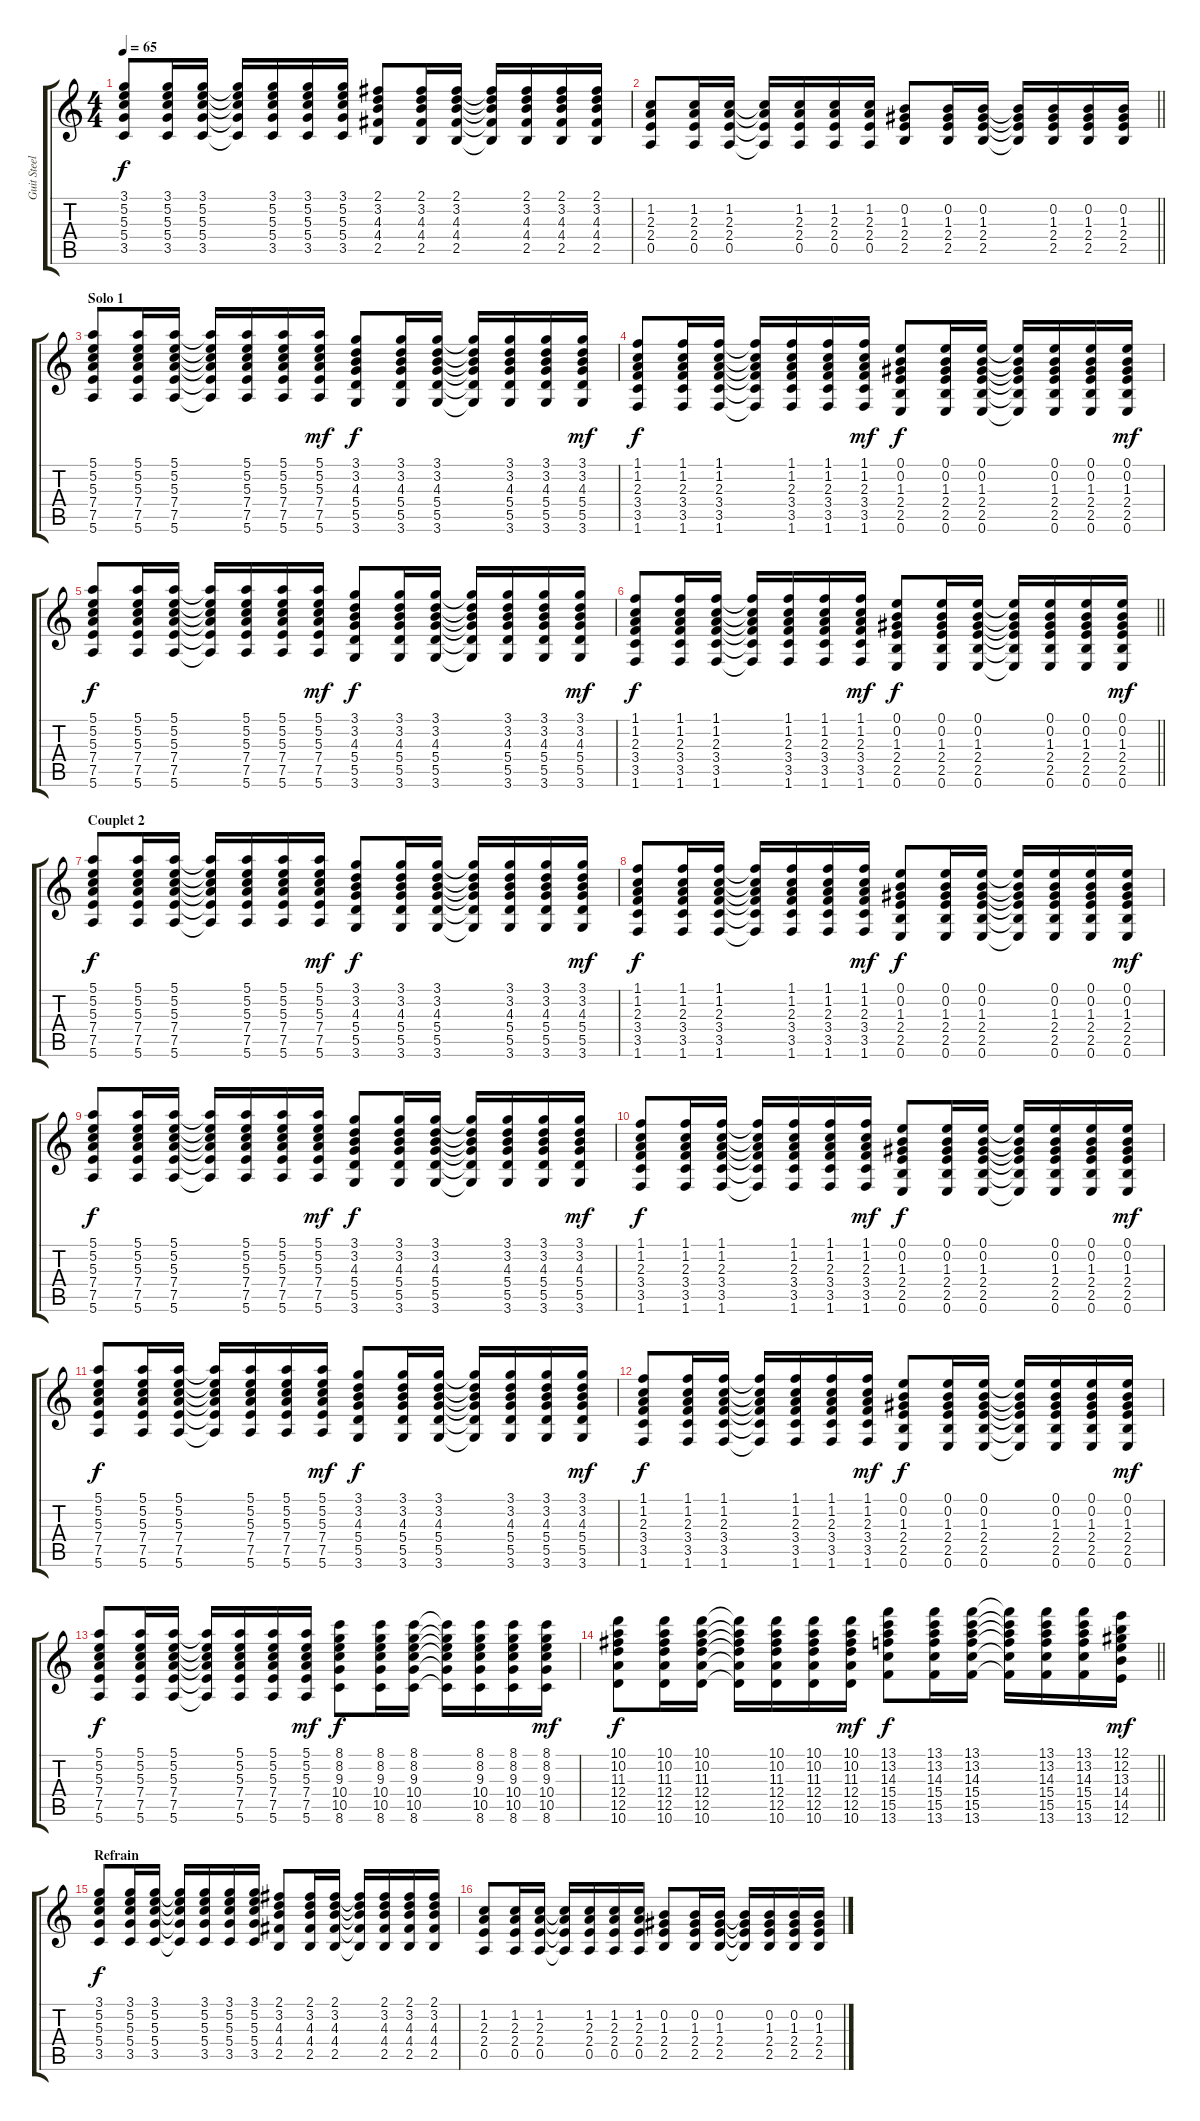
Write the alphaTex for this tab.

\track ("Guit Steel (12c)" "Guit Steel") {instrument acousticguitarsteel}
\staff {score tabs}
\tuning (E4 B3 G3 D3 A2 E2) {hide}
\ts (4 4)
\tempo 65
\clef g2
\ks c
(3.1 5.2 5.3 5.4 3.5).8{dy f} (3.1 5.2 5.3 5.4 3.5).16 (3.1 5.2 5.3 5.4 3.5).16 (3.1{t} 5.2{t} 5.3{t} 5.4{t} 3.5{t}).16 (3.1 5.2 5.3 5.4 3.5).16 (3.1 5.2 5.3 5.4 3.5).16 (3.1 5.2 5.3 5.4 3.5).16 (2.1 3.2 4.3 4.4 2.5).8 (2.1 3.2 4.3 4.4 2.5).16 (2.1 3.2 4.3 4.4 2.5).16 (2.1{t} 3.2{t} 4.3{t} 4.4{t} 2.5{t}).16 (2.1 3.2 4.3 4.4 2.5).16 (2.1 3.2 4.3 4.4 2.5).16 (2.1 3.2 4.3 4.4 2.5).16 |
\barLineRight lightlight
(1.2 2.3 2.4 0.5).8 (1.2 2.3 2.4 0.5).16 (1.2 2.3 2.4 0.5).16 (1.2{t} 2.3{t} 2.4{t} 0.5{t}).16 (1.2 2.3 2.4 0.5).16 (1.2 2.3 2.4 0.5).16 (1.2 2.3 2.4 0.5).16 (0.2 1.3 2.4 2.5).8 (0.2 1.3 2.4 2.5).16 (0.2 1.3 2.4 2.5).16 (0.2{t} 1.3{t} 2.4{t} 2.5{t}).16 (0.2 1.3 2.4 2.5).16 (0.2 1.3 2.4 2.5).16 (0.2 1.3 2.4 2.5).16 |
\section ("" "Solo 1")
(5.1 5.2 5.3 7.4 7.5 5.6).8 (5.1 5.2 5.3 7.4 7.5 5.6).16 (5.1 5.2 5.3 7.4 7.5 5.6).16 (5.1{t} 5.2{t} 5.3{t} 7.4{t} 7.5{t} 5.6{t}).16 (5.1 5.2 5.3 7.4 7.5 5.6).16 (5.1 5.2 5.3 7.4 7.5 5.6).16 (5.1 5.2 5.3 7.4 7.5 5.6).16{dy mf} (3.1 3.2 4.3 5.4 5.5 3.6).8{dy f} (3.1 3.2 4.3 5.4 5.5 3.6).16 (3.1 3.2 4.3 5.4 5.5 3.6).16 (3.1{t} 3.2{t} 4.3{t} 5.4{t} 5.5{t} 3.6{t}).16 (3.1 3.2 4.3 5.4 5.5 3.6).16 (3.1 3.2 4.3 5.4 5.5 3.6).16 (3.1 3.2 4.3 5.4 5.5 3.6).16{dy mf} |
(1.1 1.2 2.3 3.4 3.5 1.6).8{dy f} (1.1 1.2 2.3 3.4 3.5 1.6).16 (1.1 1.2 2.3 3.4 3.5 1.6).16 (1.1{t} 1.2{t} 2.3{t} 3.4{t} 3.5{t} 1.6{t}).16 (1.1 1.2 2.3 3.4 3.5 1.6).16 (1.1 1.2 2.3 3.4 3.5 1.6).16 (1.1 1.2 2.3 3.4 3.5 1.6).16{dy mf} (0.1 0.2 1.3 2.4 2.5 0.6).8{dy f} (0.1 0.2 1.3 2.4 2.5 0.6).16 (0.1 0.2 1.3 2.4 2.5 0.6).16 (0.1{t} 0.2{t} 1.3{t} 2.4{t} 2.5{t} 0.6{t}).16 (0.1 0.2 1.3 2.4 2.5 0.6).16 (0.1 0.2 1.3 2.4 2.5 0.6).16 (0.1 0.2 1.3 2.4 2.5 0.6).16{dy mf} |
(5.1 5.2 5.3 7.4 7.5 5.6).8{dy f} (5.1 5.2 5.3 7.4 7.5 5.6).16 (5.1 5.2 5.3 7.4 7.5 5.6).16 (5.1{t} 5.2{t} 5.3{t} 7.4{t} 7.5{t} 5.6{t}).16 (5.1 5.2 5.3 7.4 7.5 5.6).16 (5.1 5.2 5.3 7.4 7.5 5.6).16 (5.1 5.2 5.3 7.4 7.5 5.6).16{dy mf} (3.1 3.2 4.3 5.4 5.5 3.6).8{dy f} (3.1 3.2 4.3 5.4 5.5 3.6).16 (3.1 3.2 4.3 5.4 5.5 3.6).16 (3.1{t} 3.2{t} 4.3{t} 5.4{t} 5.5{t} 3.6{t}).16 (3.1 3.2 4.3 5.4 5.5 3.6).16 (3.1 3.2 4.3 5.4 5.5 3.6).16 (3.1 3.2 4.3 5.4 5.5 3.6).16{dy mf} |
\barLineRight lightlight
(1.1 1.2 2.3 3.4 3.5 1.6).8{dy f} (1.1 1.2 2.3 3.4 3.5 1.6).16 (1.1 1.2 2.3 3.4 3.5 1.6).16 (1.1{t} 1.2{t} 2.3{t} 3.4{t} 3.5{t} 1.6{t}).16 (1.1 1.2 2.3 3.4 3.5 1.6).16 (1.1 1.2 2.3 3.4 3.5 1.6).16 (1.1 1.2 2.3 3.4 3.5 1.6).16{dy mf} (0.1 0.2 1.3 2.4 2.5 0.6).8{dy f} (0.1 0.2 1.3 2.4 2.5 0.6).16 (0.1 0.2 1.3 2.4 2.5 0.6).16 (0.1{t} 0.2{t} 1.3{t} 2.4{t} 2.5{t} 0.6{t}).16 (0.1 0.2 1.3 2.4 2.5 0.6).16 (0.1 0.2 1.3 2.4 2.5 0.6).16 (0.1 0.2 1.3 2.4 2.5 0.6).16{dy mf} |
\section ("" "Couplet 2")
(5.1 5.2 5.3 7.4 7.5 5.6).8{dy f} (5.1 5.2 5.3 7.4 7.5 5.6).16 (5.1 5.2 5.3 7.4 7.5 5.6).16 (5.1{t} 5.2{t} 5.3{t} 7.4{t} 7.5{t} 5.6{t}).16 (5.1 5.2 5.3 7.4 7.5 5.6).16 (5.1 5.2 5.3 7.4 7.5 5.6).16 (5.1 5.2 5.3 7.4 7.5 5.6).16{dy mf} (3.1 3.2 4.3 5.4 5.5 3.6).8{dy f} (3.1 3.2 4.3 5.4 5.5 3.6).16 (3.1 3.2 4.3 5.4 5.5 3.6).16 (3.1{t} 3.2{t} 4.3{t} 5.4{t} 5.5{t} 3.6{t}).16 (3.1 3.2 4.3 5.4 5.5 3.6).16 (3.1 3.2 4.3 5.4 5.5 3.6).16 (3.1 3.2 4.3 5.4 5.5 3.6).16{dy mf} |
(1.1 1.2 2.3 3.4 3.5 1.6).8{dy f} (1.1 1.2 2.3 3.4 3.5 1.6).16 (1.1 1.2 2.3 3.4 3.5 1.6).16 (1.1{t} 1.2{t} 2.3{t} 3.4{t} 3.5{t} 1.6{t}).16 (1.1 1.2 2.3 3.4 3.5 1.6).16 (1.1 1.2 2.3 3.4 3.5 1.6).16 (1.1 1.2 2.3 3.4 3.5 1.6).16{dy mf} (0.1 0.2 1.3 2.4 2.5 0.6).8{dy f} (0.1 0.2 1.3 2.4 2.5 0.6).16 (0.1 0.2 1.3 2.4 2.5 0.6).16 (0.1{t} 0.2{t} 1.3{t} 2.4{t} 2.5{t} 0.6{t}).16 (0.1 0.2 1.3 2.4 2.5 0.6).16 (0.1 0.2 1.3 2.4 2.5 0.6).16 (0.1 0.2 1.3 2.4 2.5 0.6).16{dy mf} |
(5.1 5.2 5.3 7.4 7.5 5.6).8{dy f} (5.1 5.2 5.3 7.4 7.5 5.6).16 (5.1 5.2 5.3 7.4 7.5 5.6).16 (5.1{t} 5.2{t} 5.3{t} 7.4{t} 7.5{t} 5.6{t}).16 (5.1 5.2 5.3 7.4 7.5 5.6).16 (5.1 5.2 5.3 7.4 7.5 5.6).16 (5.1 5.2 5.3 7.4 7.5 5.6).16{dy mf} (3.1 3.2 4.3 5.4 5.5 3.6).8{dy f} (3.1 3.2 4.3 5.4 5.5 3.6).16 (3.1 3.2 4.3 5.4 5.5 3.6).16 (3.1{t} 3.2{t} 4.3{t} 5.4{t} 5.5{t} 3.6{t}).16 (3.1 3.2 4.3 5.4 5.5 3.6).16 (3.1 3.2 4.3 5.4 5.5 3.6).16 (3.1 3.2 4.3 5.4 5.5 3.6).16{dy mf} |
(1.1 1.2 2.3 3.4 3.5 1.6).8{dy f} (1.1 1.2 2.3 3.4 3.5 1.6).16 (1.1 1.2 2.3 3.4 3.5 1.6).16 (1.1{t} 1.2{t} 2.3{t} 3.4{t} 3.5{t} 1.6{t}).16 (1.1 1.2 2.3 3.4 3.5 1.6).16 (1.1 1.2 2.3 3.4 3.5 1.6).16 (1.1 1.2 2.3 3.4 3.5 1.6).16{dy mf} (0.1 0.2 1.3 2.4 2.5 0.6).8{dy f} (0.1 0.2 1.3 2.4 2.5 0.6).16 (0.1 0.2 1.3 2.4 2.5 0.6).16 (0.1{t} 0.2{t} 1.3{t} 2.4{t} 2.5{t} 0.6{t}).16 (0.1 0.2 1.3 2.4 2.5 0.6).16 (0.1 0.2 1.3 2.4 2.5 0.6).16 (0.1 0.2 1.3 2.4 2.5 0.6).16{dy mf} |
(5.1 5.2 5.3 7.4 7.5 5.6).8{dy f} (5.1 5.2 5.3 7.4 7.5 5.6).16 (5.1 5.2 5.3 7.4 7.5 5.6).16 (5.1{t} 5.2{t} 5.3{t} 7.4{t} 7.5{t} 5.6{t}).16 (5.1 5.2 5.3 7.4 7.5 5.6).16 (5.1 5.2 5.3 7.4 7.5 5.6).16 (5.1 5.2 5.3 7.4 7.5 5.6).16{dy mf} (3.1 3.2 4.3 5.4 5.5 3.6).8{dy f} (3.1 3.2 4.3 5.4 5.5 3.6).16 (3.1 3.2 4.3 5.4 5.5 3.6).16 (3.1{t} 3.2{t} 4.3{t} 5.4{t} 5.5{t} 3.6{t}).16 (3.1 3.2 4.3 5.4 5.5 3.6).16 (3.1 3.2 4.3 5.4 5.5 3.6).16 (3.1 3.2 4.3 5.4 5.5 3.6).16{dy mf} |
(1.1 1.2 2.3 3.4 3.5 1.6).8{dy f} (1.1 1.2 2.3 3.4 3.5 1.6).16 (1.1 1.2 2.3 3.4 3.5 1.6).16 (1.1{t} 1.2{t} 2.3{t} 3.4{t} 3.5{t} 1.6{t}).16 (1.1 1.2 2.3 3.4 3.5 1.6).16 (1.1 1.2 2.3 3.4 3.5 1.6).16 (1.1 1.2 2.3 3.4 3.5 1.6).16{dy mf} (0.1 0.2 1.3 2.4 2.5 0.6).8{dy f} (0.1 0.2 1.3 2.4 2.5 0.6).16 (0.1 0.2 1.3 2.4 2.5 0.6).16 (0.1{t} 0.2{t} 1.3{t} 2.4{t} 2.5{t} 0.6{t}).16 (0.1 0.2 1.3 2.4 2.5 0.6).16 (0.1 0.2 1.3 2.4 2.5 0.6).16 (0.1 0.2 1.3 2.4 2.5 0.6).16{dy mf} |
(5.1 5.2 5.3 7.4 7.5 5.6).8{dy f} (5.1 5.2 5.3 7.4 7.5 5.6).16 (5.1 5.2 5.3 7.4 7.5 5.6).16 (5.1{t} 5.2{t} 5.3{t} 7.4{t} 7.5{t} 5.6{t}).16 (5.1 5.2 5.3 7.4 7.5 5.6).16 (5.1 5.2 5.3 7.4 7.5 5.6).16 (5.1 5.2 5.3 7.4 7.5 5.6).16{dy mf} (8.1 8.2 9.3 10.4 10.5 8.6).8{dy f} (8.1 8.2 9.3 10.4 10.5 8.6).16 (8.1 8.2 9.3 10.4 10.5 8.6).16 (8.1{t} 8.2{t} 9.3{t} 10.4{t} 10.5{t} 8.6{t}).16 (8.1 8.2 9.3 10.4 10.5 8.6).16 (8.1 8.2 9.3 10.4 10.5 8.6).16 (8.1 8.2 9.3 10.4 10.5 8.6).16{dy mf} |
\barLineRight lightlight
(10.1 10.2 11.3 12.4 12.5 10.6).8{dy f} (10.1 10.2 11.3 12.4 12.5 10.6).16 (10.1 10.2 11.3 12.4 12.5 10.6).16 (10.1{t} 10.2{t} 11.3{t} 12.4{t} 12.5{t} 10.6{t}).16 (10.1 10.2 11.3 12.4 12.5 10.6).16 (10.1 10.2 11.3 12.4 12.5 10.6).16 (10.1 10.2 11.3 12.4 12.5 10.6).16{dy mf} (13.1 13.2 14.3 15.4 15.5 13.6).8{dy f} (13.1 13.2 14.3 15.4 15.5 13.6).16 (13.1 13.2 14.3 15.4 15.5 13.6).16 (13.1{t} 13.2{t} 14.3{t} 15.4{t} 15.5{t} 13.6{t}).16 (13.1 13.2 14.3 15.4 15.5 13.6).16 (13.1 13.2 14.3 15.4 15.5 13.6).16 (12.1 12.2 13.3 14.4 14.5 12.6).16{dy mf} |
\section ("" "Refrain")
(3.1 5.2 5.3 5.4 3.5).8{dy f} (3.1 5.2 5.3 5.4 3.5).16 (3.1 5.2 5.3 5.4 3.5).16 (3.1{t} 5.2{t} 5.3{t} 5.4{t} 3.5{t}).16 (3.1 5.2 5.3 5.4 3.5).16 (3.1 5.2 5.3 5.4 3.5).16 (3.1 5.2 5.3 5.4 3.5).16 (2.1 3.2 4.3 4.4 2.5).8 (2.1 3.2 4.3 4.4 2.5).16 (2.1 3.2 4.3 4.4 2.5).16 (2.1{t} 3.2{t} 4.3{t} 4.4{t} 2.5{t}).16 (2.1 3.2 4.3 4.4 2.5).16 (2.1 3.2 4.3 4.4 2.5).16 (2.1 3.2 4.3 4.4 2.5).16 |
(1.2 2.3 2.4 0.5).8 (1.2 2.3 2.4 0.5).16 (1.2 2.3 2.4 0.5).16 (1.2{t} 2.3{t} 2.4{t} 0.5{t}).16 (1.2 2.3 2.4 0.5).16 (1.2 2.3 2.4 0.5).16 (1.2 2.3 2.4 0.5).16 (0.2 1.3 2.4 2.5).8 (0.2 1.3 2.4 2.5).16 (0.2 1.3 2.4 2.5).16 (0.2{t} 1.3{t} 2.4{t} 2.5{t}).16 (0.2 1.3 2.4 2.5).16 (0.2 1.3 2.4 2.5).16 (0.2 1.3 2.4 2.5).16
